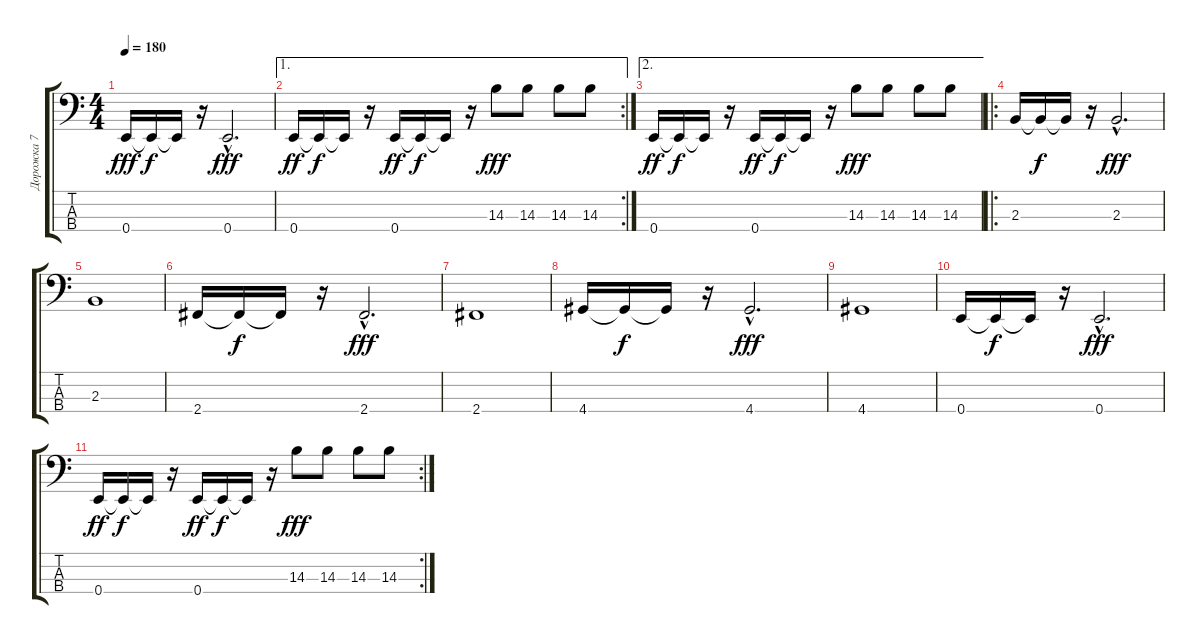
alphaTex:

\track ("Дорожка 7" "Дорожка 7") {instrument fretlessbass}
\staff {score tabs}
\tuning (G2 D2 A1 E1) {hide}
\ts (4 4)
\tempo 180
\clef f4
\ks c
0.4.16{dy fff} 0.4{t}.16{dy f} 0.4{t}.16 r.16 0.4{hac}.2{d dy fff} |
\ae 1
\rc 2
0.4.16{dy ff} 0.4{t}.16{dy f} 0.4{t}.16 r.16 0.4.16{dy ff} 0.4{t}.16{dy f} 0.4{t}.16 r.16 14.3.8{dy fff} 14.3.8 14.3.8 14.3.8 |
\ae 2
0.4.16{dy ff} 0.4{t}.16{dy f} 0.4{t}.16 r.16 0.4.16{dy ff} 0.4{t}.16{dy f} 0.4{t}.16 r.16 14.3.8{dy fff} 14.3.8 14.3.8 14.3.8 |
\ro
2.3.16 2.3{t}.16{dy f} 2.3{t}.16 r.16 2.3{hac}.2{d dy fff} |
2.3.1 |
2.4.16 2.4{t}.16{dy f} 2.4{t}.16 r.16 2.4{hac}.2{d dy fff} |
2.4.1 |
4.4.16 4.4{t}.16{dy f} 4.4{t}.16 r.16 4.4{hac}.2{d dy fff} |
4.4.1 |
0.4.16 0.4{t}.16{dy f} 0.4{t}.16 r.16 0.4{hac}.2{d dy fff} |
\rc 2
0.4.16{dy ff} 0.4{t}.16{dy f} 0.4{t}.16 r.16 0.4.16{dy ff} 0.4{t}.16{dy f} 0.4{t}.16 r.16 14.3.8{dy fff} 14.3.8 14.3.8 14.3.8
